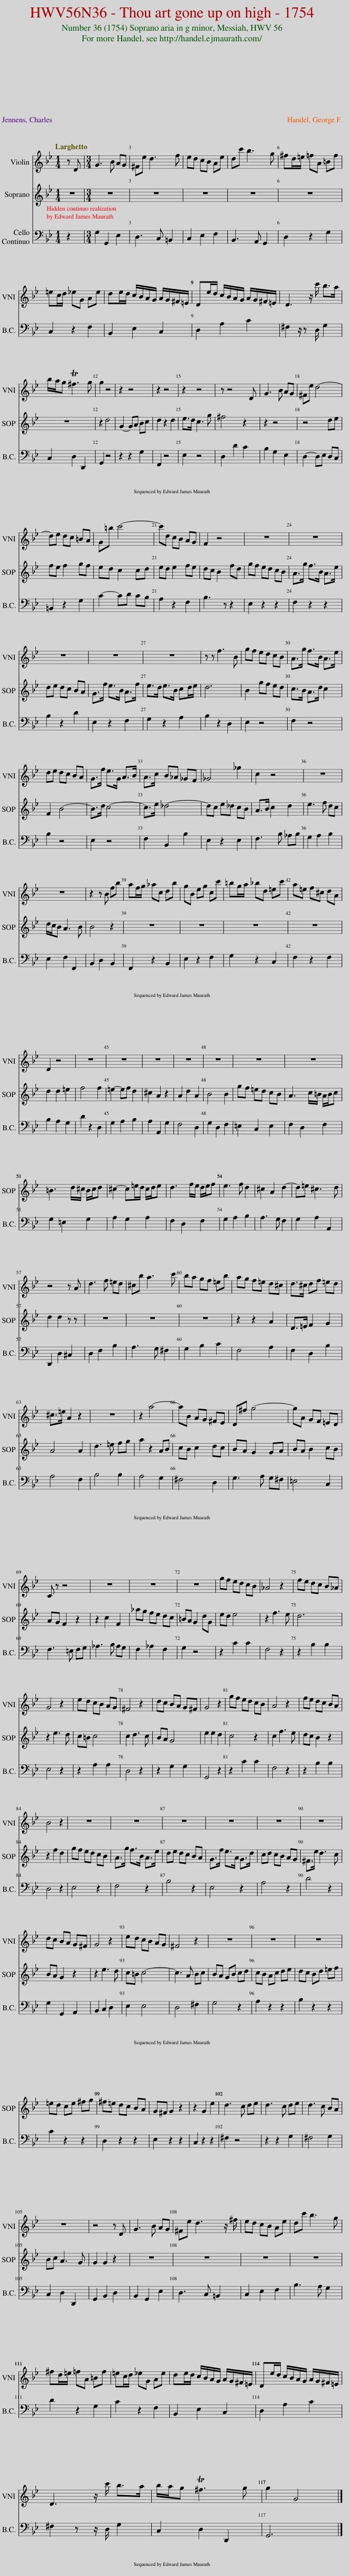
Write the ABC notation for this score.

X:1
%%score 1 2 3 4 { ( 5 6 7 ) 8 }
L:1/8
Q:1/4=96
M:1/4
I:linebreak $
K:Bb
V:1 treble
V:2 treble
V:3 bass
V:4 bass-8
V:5 treble
V:6 treble
V:7 treble
V:8 bass
V:1
 z D |[M:3/4] G3 B AG | ^Fe d3 f | ed cB Ae | dc' b3 g | %5
 ^fd/=e/ =fA =Bf |$ =ec/d/ _eG Ae | de/d/ c/B/A/G/ A/G/^F/=E/ | De/d/ c/B/A/G/ A/G/^F/=E/ | D3 z/ c'/ b>a |$ %10
 b/a/g T^f3 g | g2 z4 | z2 z4 | z2 z4 | z2 z4 | %15
 z z4 D | G3 B AG | ^Fe d4- |$ de dc =BA | G=b c'4- | %20
 c'd cB AG | F2 z4 | z6 | z6 |$ z6 | %25
 z6 | z6 | z z f3 B | gf ed cB | A>g f>B A>e |$ %30
 de dc BA | G>f e>G A>B | A>c B_A _GF | _G4 _g2 | c2 z4 | %35
 z6 |$ z6 | z2 z B fb | af/g/ _ac db | gB eg cc' | %40
 =bg/a/ _bd =ec' | a=e f^c dA |$ D2 z4 | z6 | z6 | %45
 z6 | z6 | z6 | z6 | z6 |$ %50
 z6 | z6 | z6 | z6 | z6 | %55
 z6 |$ z4 z A | d3 f =ed | ^cb a3 c' | ba gf =eb | %60
 ag f=e d^c | d>^c df =ed |$ ^c>=e A2 z2 | z6 | z2 a4- | %65
 aB AG ^FE | D^f g4- | gA GF =ED |$ C z z4 | z6 | %70
 z6 | z6 | gf ed cB | _A4 z2 | fe dc B_A |$ %75
 G4 z2 | ed cB AG | ^F4 z2 | dc BA G^F | G4 z2 | %80
 gf ed cB | A4 z2 | fe dc BA |$ B4 z2 | z6 | %85
 z6 | z6 | z6 | z6 | z6 |$ %90
 dc BA G^F | G4 z2 | ed cB AG | ^F4 z2 | z6 | %95
 z6 | z6 |$ z6 | z6 | z6 | %100
 z6 | z6 | z6 | z6 |$ z6 | %105
 z4 z D | G3 B AG | ^Fe d3 z/ ^f/ | ed cB Ae | dc' b3 g |$ %110
 ^fd/=e/ =fA =Bf | =ec/d/ _eG Ae | de/d/ c/B/A/G/ A/G/^F/=E/ | De/d/ c/B/A/G/ A/G/^F/=E/ |$ D3 z/ c'/ b>a | %115
 b/a/g T^f3 g | g2 G4 |] %117
V:2
 z2 |[M:3/4] z6 | z6 | z6 | z6 | %5
 z6 |$ z6 | z6 | z6 | z6 |$ %10
 z6 | z2 d4 | G2- GA Bc | d2 z2 d2 | e>d c3 g | %15
 ^f4 z2 | z2 z4 | z4 de |$ fe f2 gf | ed c2 cd | %20
 ed e2 fe | dc B2 fd | gf ed cB | A>g f>B A>e |$ de dc BA | %25
 G>f e>B A>f | e>d e>B cd/e/ | d6 | B2 gf ed | c>B A>d c2 |$ %30
 F2 B4- | B>d c4- | c>e _d4- | dc e_d cB | A>B c2 d2 | %35
 e3 f dc |$ d/c/B A3 B | B4 z2 | z6 | z6 | %40
 z6 | z6 |$ d2 d2 =e2 | f4 f2 | =e2- ef d2 | %45
 ^c2 A2 z2 | A2 d2 A2 | B4 B2 | gf =ed cB | A3 c/=B/ A/B/c |$ %50
 =B3 d/^c/ B/c/d | ^c2- c=e/d/ c/d/e | d3 f/e/ d/e/f | e3 f d2 | ^c2 A2 d2- | %55
 d=e ^c3 d |$ d2 d2 z z | z6 | z6 | z6 | %60
 z2 z2 A2 | D>=E F2 G2 |$ A4 A2 | d3 =e fg | a2 z2 AB | %65
 cB c2 dc | BA G2 GA | BA B2 cB |$ AG F2 z2 | z2 c2 F2 | %70
 _ag fe dc | =BA G2 dG | ed e4 | z2 f3 e | d6 |$ %75
 z2 e3 d | c=B c4 | c2 d3 c | BA G4 | e2 e2 d2 | %80
 c4 z2 | c2 f3 e | dc B2 z2 |$ z2 f2 d2 | gf ed cB | %85
 A>g f>B A>e | de dc BA | G>f e>A G>d | cd cB AG | ^F>e d3 c |$ %90
 BA G2 z2 | z2 e3 d | c=B c4- | c3 A Bc | BA GB cd | %95
 cB Ac de | dc Bd =ef |$ =ed ce ^fg | ^f=e dc BA | G^F G2 z2 | %100
 z2 G2 e2 | d3 c de | d3 c de | d3 c BA |$ Bc A3 G | %105
 G2 G2 z2 | z6 | z6 | z6 | z6 |$ %110
 z6 | z6 | z6 | z6 |$ z6 | %115
 z6 | z6 |] %117
V:3
 z2 |[M:3/4] G,2 G,,2 E,2 | D,3 C, =B,,2 | C,2 E,2 F,2 | B,,3 A,, G,,2 | %5
 D,2 z2 G,2 |$ C,2 z2 F,2 | B,,2 E,2 C,2 | D,2 A,2 C2 | ^F,2 z/ z D,/ G,2 |$ %10
 C,2 D,2 D,,2 | G,,2 z4 | z2 z2 G,2 | F,,2 z4 | E,2 z4 | %15
 D,2 D2 C2 | B,2 G,2 E,2 | D,2- D,E, D,C, |$ =B,,2 z2 G,2 | C2- CD CB, | %20
 A,2 z2 F,2 | B,3 z z2 | E,2 z2 z2 | F,2 z2 z2 |$ B,2 z2 D2 | %25
 E,2 z2 F,2 | G,2 z2 A,2 | B,2 z2 D,2 | E,2 z4 | F,2 z4 |$ %30
 B,2 z4 | E,2 z4 | F,2 B,,2 B,2 | E,2 z2 E,2 | F,3 B, _A,B, | %35
 G,2 A,2 B,2 |$ E,2 F,2 F,,2 | B,,2 D,2 B,,2 | F,,2 z2 B,,2 | E,2 z2 F,2 | %40
 G,2 z2 C,2 | F,2 z2 F,2 |$ B,2 A,2 G,2 | D2 z2 D,2 | G,2 A,2 B,2 | %45
 A,2 A,,2 G,2 | F,4 D,2 | G,2 D,2 F,2 | =E,2 C,2 E,2 | F,2 D,2 F,2 |$ %50
 G,2 =E,2 G,2 | A,2 G,2 A,2 | F,2 D,2 F,2 | G,2 A,2 B,2 | A,3 G, F,2 | %55
 G,2 A,2 A,,2 |$ D,,2 D,2 ^C,2 | D,2 F,2 B,2 | A,3 G, ^F,2 | G,2 B,2 C2 | %60
 F,4 A,2 | F,2 D,2 B,2 |$ A,4 F,2 | B,4 B,2 | A,4 G,2 | %65
 ^F,4 D,2 | G,3 A, G,^F, | =E,4 C,2 |$ F,3 =E, F,G, | _A,3 B, A,G, | %70
 F,2 _A,2 F,2 | G,2 z4 | z2 C2 C2 | F,4 z2 | z2 B,2 B,2 |$ %75
 E,4 z2 | z2 A,2 A,2 | D,4 z2 | z2 G,2 G,2 | G,,4 z2 | %80
 z2 C2 C2 | F,4 z2 | z2 B,2 B,2 |$ D,4 z2 | E,4 z2 | %85
 F,4 z2 | B,4 z2 | E,4 z2 | A,4 z2 | D4 z2 |$ %90
 G,2 G,,2 A,,2 | B,,2 C,2 D,2 | E,2 E,4 | D,4 ^F,2 | G,4 z2 | %95
 A,2 z2 z2 | B,2 z2 z2 |$ C2 z2 z2 | D,2 z2 z2 | E,2 z2 z2 | %100
 C,2 z2 z2 | ^F,2 z4 | z2 z2 G,2 | ^F,4 G,2 |$ C,2 D,2 D,,2 | %105
 G,,2 B,,2 D,2 | B,,2 G,,2 E,2 | D,3 C, =B,,2 | C,2 E,2 F,2 | B,3 A, G,2 |$ %110
 D2 z2 G,2 | C2 z2 F,2 | B,,2 E,2 C,2 | D,2 A,2 C2 |$ ^F,2 z z/ D,/ G,2 | %115
 C,2 D,2 D,,2 | G,,6 |] %117
V:4
 z2 |[M:3/4] G,2 G,,2 E,2 | D,2- D,C, =B,,2 | C,2 E,2 F,2 | B,,2- B,,A,, G,,2 | %5
 D,2 z2 G,2 |$ C,2 z2 F,2 | B,,2 E,2 C,2 | D,2 A,2 C2 | ^F,2 z/ z D,/ G,2 |$ %10
 C,2 D,2 D,,2 | G,,2 z4 | z2 z2 z2 | z6 | z6 | %15
 z6 | B,2 G,2 E,2 | D,2- D,E, D,C, |$ =B,,2 z2 G,2 | C2- CD CB, | %20
 A,2 z2 F,2 | B,3 z z2 | z6 | z6 |$ z6 | %25
 z6 | z6 | z2 z2 D,2 | E,2 z4 | F,2 z4 |$ %30
 B,2 z4 | E,2 z4 | F,2 B,,2 B,2 | E,2 z2 E,2 | F,3 z z2 | %35
 z6 |$ z6 | z4 B,,2 | F,,2 z2 B,,2 | E,2 z2 F,2 | %40
 G,2 z2 C,2 | F,2 z2 F,2 |$ B,2 z4 | z6 | z6 | %45
 z6 | z6 | z6 | z6 | z6 |$ %50
 z6 | z6 | z6 | z6 | z6 | %55
 z6 |$ z6 | D,2 F,2 B,2 | A,3 G, ^F,2 | G,2 B,2 C2 | %60
 F,4 A,2 | F,2 D,2 B,2 |$ A,4 z2 | z6 | z4 G,2 | %65
 ^F,4 D,2 | G,3 A, G,^F, | =E,4 C,2 |$ F,3 z z2 | z6 | %70
 z6 | z2 z4 | z2 C2 C2 | F,4 z2 | z2 B,2 B,2 |$ %75
 E,4 z2 | z2 A,2 A,2 | D,4 z2 | z2 G,2 G,2 | G,,4 z2 | %80
 z2 C2 C2 | F,4 z2 | z2 B,2 B,2 |$ D,4 z2 | z4 z2 | %85
 z6 | z6 | z6 | z6 | z6 |$ %90
 G,2 G,,2 A,,2 | B,,2 C,2 D,2 | E,2 E,4 | D,4 z2 | z6 | %95
 z6 | z6 |$ z6 | z6 | z6 | %100
 z6 | z6 | z6 | z6 |$ z6 | %105
 z6 | B,,2 G,,2 E,2 | D,3 C, =B,,2 | C,2 E,2 F,2 | B,3 A, G,2 |$ %110
 D2 z2 G,2 | C2 z2 F,2 | B,,2 E,2 C,2 | D,2 A,2 C2 |$ ^F,2 z z/ D,/ G,2 | %115
 C,2 D,2 D,,2 | G,,6 |] %117
V:5
 z2 |[M:3/4] [G,B,-D-]2 [B,D]2 [G,C]2 | [^F,A,D]4 [G,D]2 | [G,CE]2 [G,C]2 [F,A,C]2 | [F,B,D]2- [F,-B,-D][F,B,C] [B,DG]2 | %5
 [A,D^F]2 z2 [G,=B,D=F]2 |$ [G,C=E]2 z2 [F,A,C_E]2 | [F,B,D]2 [G,C]2 [G,CE]2 | [^F,A,]2 [F,C]2 [A,^F]2 | [CD]2 z/ z [D^FA] z3/2 |$ %10
 [G,CE]2 [^F,-A,D]2 [F,A,C]2 | [G,B,DG]2 z4 | [B,D]2 z2 [GB]2 | [A,D]2 z2 [DFA]2 | G,2 C4 | %15
 [^FAd]2 [Fd]3 z | [DG]2 [B,D]2 [G,C]2 | [^F,A,D]4 z2 |$ [G,D]2 z2 [=B,DG]2 | [EGc]4 z2 | %20
 [CF]2 z2 [FAc]2 | [FB]2 z4 | [GB]2 z4 | [FA]2 z4 |$ [DF]2 z2 [FB]2 | %25
 [G,B,E]2 z2 [A,F]2 | [B,E]2 z2 [CEF]2 | [DFB]2 F3 B,/ z/ | z6 | z6 |$ %30
 z6 | z6 | z6 | z6 | z2 z2 [DFB]2 | %35
 [B,B]2 [CE]2 [FB]2 |$ [G,B]2 [CF]4 | [B,F]2 z4 | C2 [B,F]2 B,2 | B2 z2 [A,A]2 | %40
 [Dd]2 z2 [Gc]2 | [Cc]2 z4 |$ z6 | z6 | B,2 F2 G2 | %45
 [^C=EA]2 [A,CE]2 z2 | [A,DF]4 [A,DF]2 | [B,DG]4 [B,DF]2 | [=EGc]2 [CE]2 [G,CEG]2 | [A,CF]2 [F,A,C]2 [A,DF]2 |$ %50
 [=B,DG]2 [=EG]2 [_B,E]2 | [^CEA]2 [CEG]2 [CEA]2 | [A,DF]2 [F,A,D]2 [A,DF]2 | [B,EG]2 [FA]2 [DGB]2 | [^C=EA]2 z2 [A,DF]2 | %55
 [B,=E]2 [^CEA]2 A,2 |$ [A,DF]2 [A,F]2 [A,^CE]2 | d3 f =ed | ^c z z4 | z6 | %60
 A G F =E D ^C | E3/2 [^C=E]/ [DF] F [EG] D |$ [=EA]4 [G,D]2 | D4 [DG]2 | [^C=EA]4 AB | %65
 cB c2 dc | BA G2 GA | BA B2 cB |$ AG F2 z2 | z2 c2 F2 | %70
 _AG FE DC | [=B,D]2 z4 | ED E4 | z2 F3 E | D6 |$ %75
 z2 E3 D | C=B, C4 | C2 D3 C | B,A, z4 | [G,B,E]4 z2 | %80
 GF E z z2 | [A,CF]4 z2 | [DF][CE] D z z2 |$ [B,DF]2 F2 D2 | [B,B] z z4 | %85
 F z z4 | [FB] z z4 | G>F E>A G>D | cd cB AG | ^f3/2 e/ d3 c |$ %90
 B, [CA] [B,D] A, G ^F | z2 z3 D | C [=B,D] c B A G | c3 A B c | B A G B c d | %95
 z6 | z6 |$ z6 | z6 | z6 | %100
 z6 | z6 | z6 | z6 |$ z6 | %105
 z6 | z6 | z6 | z6 | Dc B3 G |$ %110
 [^FAd]2 z2 [D=FG=B]2 | [=EGc]2 z2 [A,C_EF]2 | [F,B,D]2 [G,C]2 [G,CE]2 | [^F,A,]2 C2 [A,^F]2 |$ [CD]2 z z/ [D^FA]/ [DGB]2 | %115
 [G,CE]2 [^F,A,D]2 [F,A,C]2 | [G,B,DG]6 |] %117
V:6
 x2 |[M:3/4] x6 | x6 | x6 | x6 | %5
 x6 |$ x6 | x6 | x6 | x6 |$ %10
 x6 | x6 | x6 | x6 | x6 | %15
 x6 | x6 | x6 |$ x6 | x6 | %20
 x6 | x6 | x6 | x6 |$ x6 | %25
 x6 | x6 | x6 | B2 gf ed | c>B A>d c2 |$ %30
 F2 B4- | B>d c4- | c>e _d4- | dc e_d cB | A>B c2 z2 | %35
 E3 F DC |$ D/C/B, A,3 B, | D3 B, [DFd]B | AF/G/ _AC DB | GB, EG Cc | %40
 =BG/A/ _BD =Ec | A=E F^C DA, |$ [F-B-d]2 [FBc]2 [GB]2 | [FA]4 [DFA]2 | x6 | %45
 x6 | x6 | x6 | x6 | x6 |$ %50
 x6 | x6 | x6 | x6 | x6 | %55
 x6 |$ x6 | x6 | =E3 G D2 | D4 z2 | %60
 x6 | x6 |$ x6 | x6 | x6 | %65
 x6 | x6 | z6 |$ [A,C]2 z4 | [C_A]2 F2 A2 | %70
 x6 | x6 | x6 | x6 | x6 |$ %75
 x6 | x6 | x6 | x6 | x6 | %80
 x6 | x6 | x6 |$ x6 | GF ED CB, | %85
 A,>G F>B, A,>E | DE DC B,A, | z6 | z6 | x6 |$ %90
 x6 | x6 | x6 | x6 | x6 | %95
 x6 | x6 |$ x6 | x6 | x6 | %100
 x6 | x6 | x6 | x6 |$ x6 | %105
 x6 | x6 | x6 | x6 | x6 |$ %110
 x6 | x6 | x6 | x6 |$ x6 | %115
 x6 | x6 |] %117
V:7
 x2 |[M:3/4] x6 | x6 | x6 | x6 | %5
 x6 |$ x6 | x6 | x6 | x6 |$ %10
 x6 | x6 | x6 | x6 | x6 | %15
 x6 | x6 | x6 |$ x6 | x6 | %20
 x6 | x6 | x6 | x6 |$ x6 | %25
 x6 | x6 | x6 | gf ed cB | A>g f>B A>e |$ %30
 de dc BA | G>f e>G A>B | A>c B_A _GF | _G4 _g2 | c2 z2 z2 | %35
 x6 |$ x6 | x6 | x6 | x6 | %40
 x6 | x6 |$ x6 | x6 | x6 | %45
 x6 | x6 | x6 | x6 | x6 |$ %50
 x6 | x6 | x6 | x6 | x6 | %55
 x6 |$ x6 | F2 A2 G2 | ^CB A3 =c | BA GF =EB | %60
 x6 | x6 |$ x6 | x6 | x6 | %65
 x6 | x6 | x6 |$ x6 | x6 | %70
 x6 | x6 | x6 | x6 | x6 |$ %75
 x6 | x6 | x6 | x6 | x6 | %80
 x6 | x6 | x6 |$ x6 | x6 | %85
 x6 | x6 | x6 | x6 | x6 |$ %90
 x6 | x6 | x6 | x6 | x6 | %95
 x6 | x6 |$ x6 | x6 | x6 | %100
 x6 | x6 | x6 | x6 |$ x6 | %105
 x6 | x6 | x6 | x6 | x6 |$ %110
 x6 | x6 | x6 | x6 |$ x6 | %115
 x6 | x6 |] %117
V:8
 z D, |[M:3/4] z2 G,,2 E,2 | D,2- D,C, =B,,2 | C,2 E,2 z2 | B,,2- B,,A,, G,,2 | %5
 D,2 z4 |$ C,2 z4 | B,,2 E,2 C,2 | D,2 [A,,C,]2 C,2 | [^F,A,]2 z/ z D,/ G,2 |$ %10
 C,2 D,2- [D,,D,]2 | G,,2 z4 | z2 z2 [G,D]2 | [F,,D,]2 z4 | E,2 z4 | %15
 [D,A,]2 D2 C2 | B,2 G,2 E,2 | D,2- D,E, D,C, |$ =B,,2 z2 G,2 | C2- CD CB, | %20
 A,2 z2 [F,C]2 | B,3 z z2 | E,2 z2 z2 | F,2 z2 z2 |$ B,2 z2 D2 | %25
 E,2 z2 F,2 | G,2 z2 A,2 | B,2 z2 D,2 | E,2 z4 | F,2 z4 |$ %30
 B,2 z4 | E,2 z4 | F,2 B,,2 B,2 | E,2 z2 E,2 | F,3 B, _A,B, | %35
 G,2 A,2 B,2 |$ E,2 F,2 F,,2 | B,,2 D,2 B,,2 | F,,2 z2 B,,2 | E,2 z2 F,2 | %40
 G,2 z2 C,2 | F,2 z2 F,2 |$ B,2 A,2 [G,B,]2 | D2 z2 [D,A,]2 | G,2 A,2 B,2 | %45
 A,2 A,,2 G,2 | F,4 D,2 | G,2 D,2 F,2 | [=E,C]2 C,2 E,2 | F,2 D,2 F,2 |$ %50
 G,2 =E,2 G,2 | A,2 G,2 A,2 | F,2 D,2 F,2 | G,2 A,2 B,2 | A,3 G, F,2 | %55
 G,2 A,2 A,,2 |$ D,,2 D,2 ^C,2 | D,2 F,2 B,2 | A,3 G, ^F,2 | G,2 B,2 C2 | %60
 [F,C]4 A,2 | F,2 D,2 B,2 |$ [A,^C]4 F,2 | B,4 B,2 | A,4 G,2 | %65
 ^F,4 D,2 | G,3 A, G,^F, | =E,4 C,2 |$ F,3 =E, F,G, | _A,3 B, A,G, | %70
 F,2 _A,2 F,2 | G,2 z4 | z2 C2 C2 | [F,_A,]4 z2 | z2 B,2 B,2 |$ %75
 [E,G,]4 z2 | z2 A,2 A,2 | [D,_G,]4 z2 | z2 G,2 G,2 | G,,4 z2 | %80
 z2 C2 C2 | F,4 z2 | z2 B,2 B,2 |$ D,4 z2 | E,4 z2 | %85
 F,4 z2 | B,4 z2 | [E,G,B,]4 z2 | [A,CE]4 z2 | [D^FA]4 z2 |$ %90
 G,2 G,,2 [A,,C]2 | [B,,D]2 [C,E]2 [D,F,]2 | [E,G,]2 [E,G,C]4 | [D,^F,A,C]4 [F,A,D]2 | [G,B,D]4 z2 | %95
 [A,C^F]2 z2 z2 | [B,DG]2 z2 z2 |$ [C=EG]2 z2 z2 | [D,A,^F]2 z2 z2 | [E,B,G]2 z2 z2 | %100
 [C,G,E]2 z2 z2 | [^F,A,D]2 z2 z2 | [D^FA]2 z2 [G,B,D]2 | [^F,A,D]4 [G,B,D]2 |$ [C,G,E]2 [D,A,D]2 [D,,^F,]2 | %105
 [G,,B,D]2 [B,,G,D]2 [D,G,B,]2 | [B,,G,D]2 [G,,G,B,]2 [E,CE]2 | [D,A,]2 D,C, [=B,,G,]2 | [C,G,]2 [E,G]2 [F,F]2 | B,3 A, G,2 |$ %110
 D2 z2 G,2 | C2 z2 F,2 | B,,2 E,2 C,2 | D,2 [A,,^F,]2 C,2 |$ [^F,A,]2 z z/ D,/ G,2 | %115
 C,2 D,2 [D,,D,]2 | G,,6 |] %117
